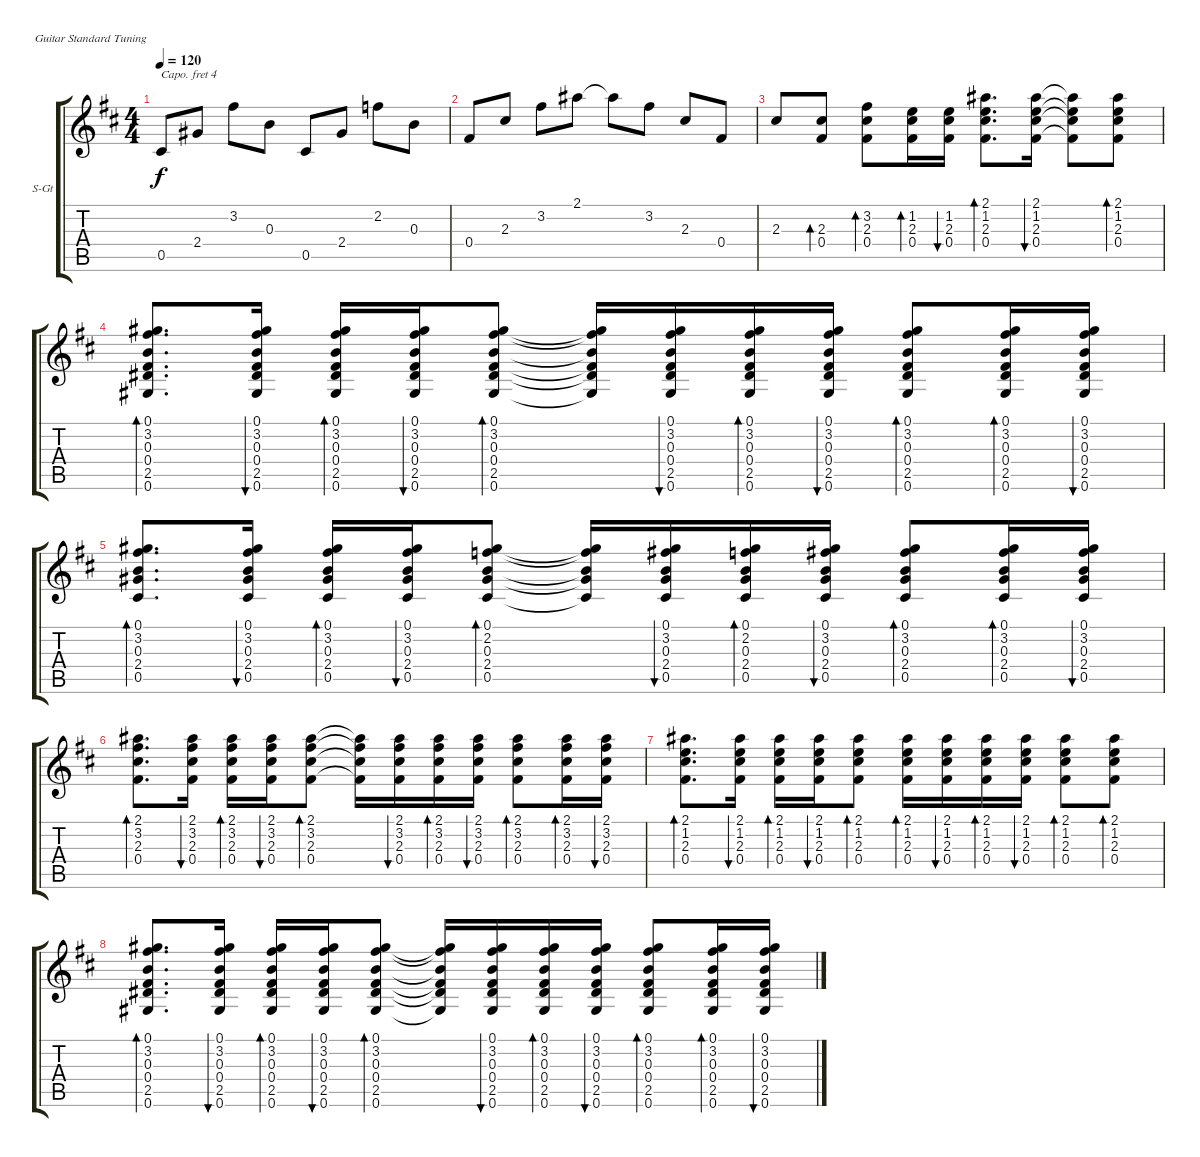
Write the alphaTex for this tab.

\bracketExtendMode groupsimilarinstruments
\firstSystemTrackNameOrientation horizontal
\otherSystemsTrackNameOrientation horizontal
\track ("涛哥" "S-Gt") {instrument acousticguitarsteel}
\staff {score tabs}
\capo 4
\tuning (E4 B3 G3 D3 A2 E2)
\ts (4 4)
\tempo 120
\clef g2
\ks d
0.5.8{dy f} 2.4.8 3.2.8 0.3.8 0.5.8 2.4.8 2.2.8 0.3.8 |
0.4.8 2.3.8 3.2.8 2.1.8 2.1{t}.8 3.2.8 2.3.8 0.4.8 |
2.3.8 (2.3 0.4).8{bd 30} (3.2 2.3 0.4).8{bd 30} (1.2 2.3 0.4).16{bd 30} (1.2 2.3 0.4).16{bu 30} (2.1 1.2 2.3 0.4).8{d bd 30} (2.1 1.2 2.3 0.4).16{bu 30} (2.1{t} 1.2{t} 2.3{t} 0.4{t}).8 (2.1 1.2 2.3 0.4).8{bd 30} |
(0.1 3.2 0.3 0.4 2.5 0.6).8{d bd 30} (0.1 3.2 0.3 0.4 2.5 0.6).16{bu 30} (0.1 3.2 0.3 0.4 2.5 0.6).16{bd 30} (0.1 3.2 0.3 0.4 2.5 0.6).16{bu 30} (0.1 3.2 0.3 0.4 2.5 0.6).8{bd 30} (0.1{t} 3.2{t} 0.3{t} 0.4{t} 2.5{t} 0.6{t}).16 (0.1 3.2 0.3 0.4 2.5 0.6).16{bu 30} (0.1 3.2 0.3 0.4 2.5 0.6).16{bd 30} (0.1 3.2 0.3 0.4 2.5 0.6).16{bu 30} (0.1 3.2 0.3 0.4 2.5 0.6).8{bd 30} (0.1 3.2 0.3 0.4 2.5 0.6).16{bd 30} (0.1 3.2 0.3 0.4 2.5 0.6).16{bu 30} |
(0.1 3.2 0.3 2.4 0.5).8{d bd 30} (0.1 3.2 0.3 2.4 0.5).16{bu 30} (0.1 3.2 0.3 2.4 0.5).16{bd 30} (0.1 3.2 0.3 2.4 0.5).16{bu 30} (0.1 2.2 0.3 2.4 0.5).8{bd 30} (0.1{t} 2.2{t} 0.3{t} 2.4{t} 0.5{t}).16 (0.1 3.2 0.3 2.4 0.5).16{bu 30} (0.1 2.2 0.3 2.4 0.5).16{bd 30} (0.1 3.2 0.3 2.4 0.5).16{bu 30} (0.1 3.2 0.3 2.4 0.5).8{bd 30} (0.1 3.2 0.3 2.4 0.5).16{bd 30} (0.1 3.2 0.3 2.4 0.5).16{bu 30} |
(2.1 3.2 2.3 0.4).8{d bd 30} (2.1 3.2 2.3 0.4).16{bu 30} (2.1 3.2 2.3 0.4).16{bd 30} (2.1 3.2 2.3 0.4).16{bu 30} (2.1 3.2 2.3 0.4).8{bd 30} (2.1{t} 3.2{t} 2.3{t} 0.4{t}).16 (2.1 3.2 2.3 0.4).16{bu 30} (2.1 3.2 2.3 0.4).16{bd 30} (2.1 3.2 2.3 0.4).16{bu 30} (2.1 3.2 2.3 0.4).8{bd 30} (2.1 3.2 2.3 0.4).16{bd 30} (2.1 3.2 2.3 0.4).16{bu 30} |
(2.1 1.2 2.3 0.4).8{d bd 30} (2.1 1.2 2.3 0.4).16{bu 30} (2.1 1.2 2.3 0.4).16{bd 30} (2.1 1.2 2.3 0.4).16{bu 30} (2.1 1.2 2.3 0.4).8{bd 30} (2.1 1.2 2.3 0.4).16{bd 30} (2.1 1.2 2.3 0.4).16{bu 30} (2.1 1.2 2.3 0.4).16{bd 30} (2.1 1.2 2.3 0.4).16{bu 30} (2.1 1.2 2.3 0.4).8{bd 30} (2.1 1.2 2.3 0.4).8{bd 30} |
(0.1 3.2 0.3 0.4 2.5 0.6).8{d bd 30} (0.1 3.2 0.3 0.4 2.5 0.6).16{bu 30} (0.1 3.2 0.3 0.4 2.5 0.6).16{bd 30} (0.1 3.2 0.3 0.4 2.5 0.6).16{bu 30} (0.1 3.2 0.3 0.4 2.5 0.6).8{bd 30} (0.1{t} 3.2{t} 0.3{t} 0.4{t} 2.5{t} 0.6{t}).16 (0.1 3.2 0.3 0.4 2.5 0.6).16{bu 30} (0.1 3.2 0.3 0.4 2.5 0.6).16{bd 30} (0.1 3.2 0.3 0.4 2.5 0.6).16{bu 30} (0.1 3.2 0.3 0.4 2.5 0.6).8{bd 30} (0.1 3.2 0.3 0.4 2.5 0.6).16{bd 30} (0.1 3.2 0.3 0.4 2.5 0.6).16{bu 30}
